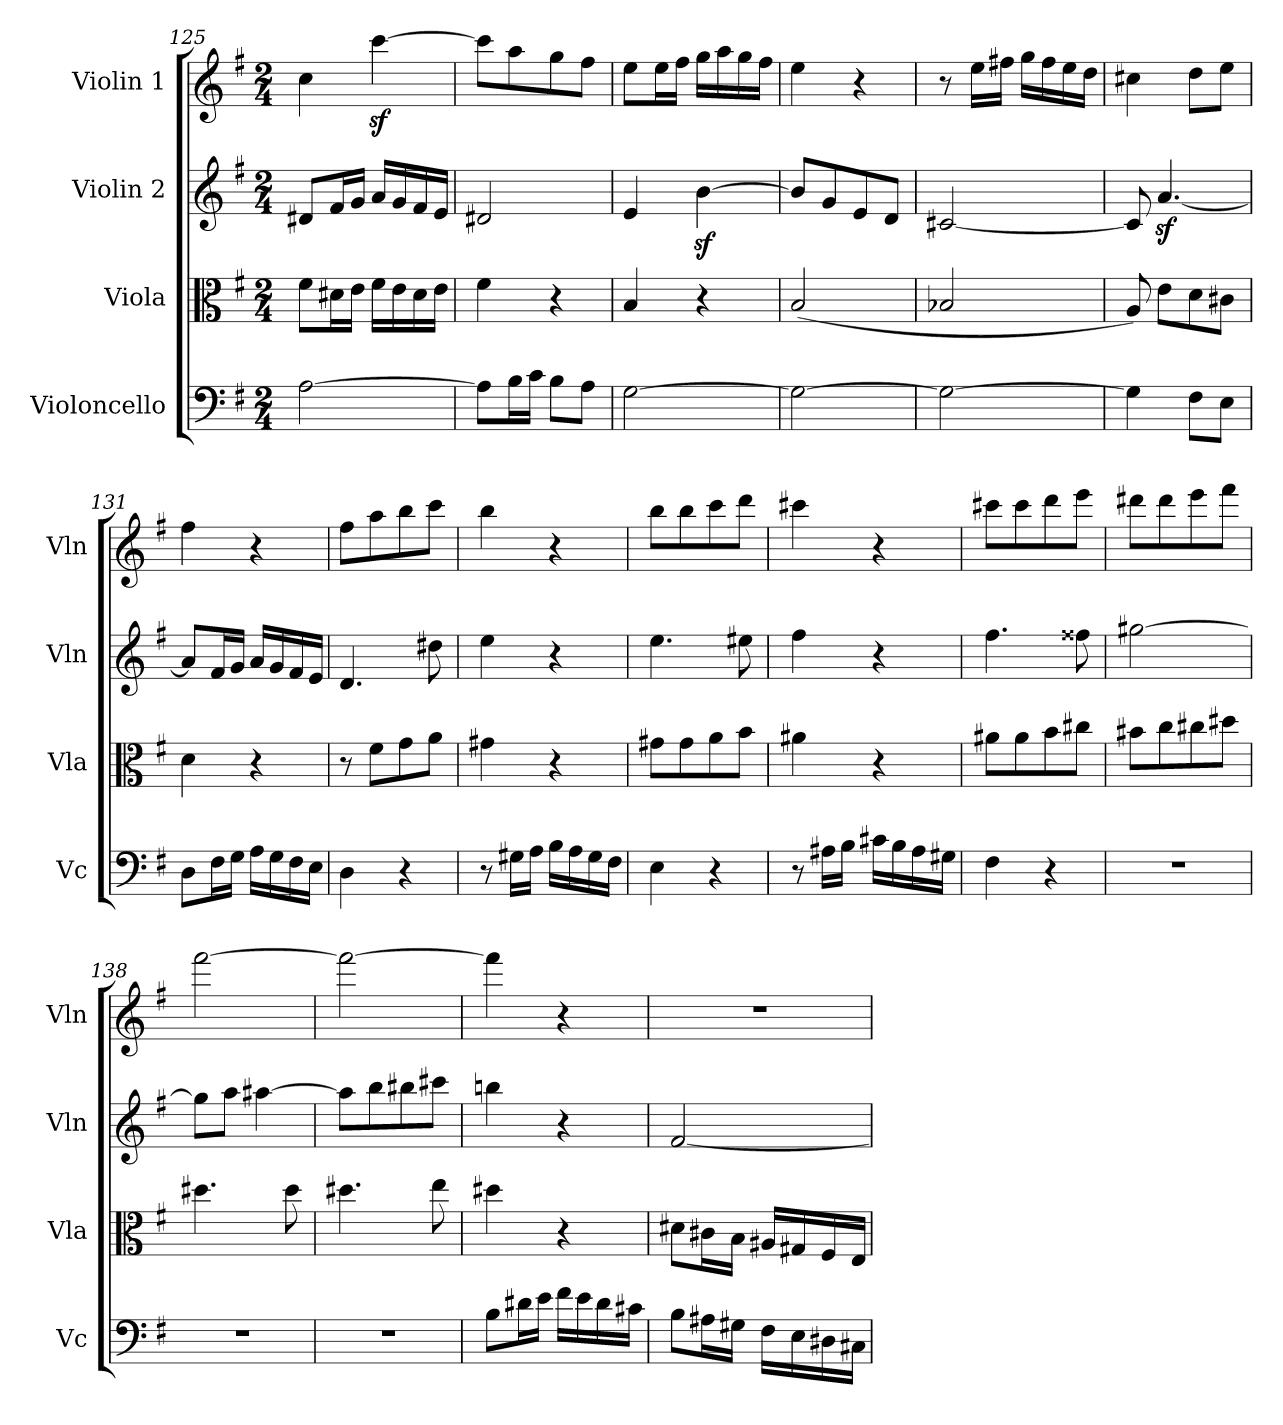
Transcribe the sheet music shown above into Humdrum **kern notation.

**kern	**kern	**kern	**kern
*part4	*part3	*part2	*part1
*staff4	*staff3	*staff2	*staff1
*I"Violoncello	*I"Viola	*I"Violin 2	*I"Violin 1
*I'Vc	*I'Vla	*I'Vln	*I'Vln
*clefF4	*clefC3	*clefG2	*clefG2
*k[f#]	*k[f#]	*k[f#]	*k[f#]
*M2/4	*M2/4	*M2/4	*M2/4
=125	=125	=125	=125
[2A\	8f#\L	8d#X/L	4cc\
.	16d#X\L	16f#/L	.
.	16e\JJ	16g/JJ	.
.	16f#\LL	16a/LL	[4cccz<\
.	16e\	16g/	.
.	16d#\	16f#/	.
.	16e\JJ	16e/JJ	.
=126	=126	=126	=126
8A\L]	4f#\	2d#X/	8ccc\L]
16B\L	.	.	8aa\
16c\JJ	.	.	.
8B\L	4r	.	8gg\
8A\J	.	.	8ff#\J
=127	=127	=127	=127
[2G\	4B/	4e/	8ee\L
.	.	.	16ee\L
.	.	.	16ff#\JJ
.	4r	[4bz<\	16gg\LL
.	.	.	16aa\
.	.	.	16gg\
.	.	.	16ff#\JJ
=128	=128	=128	=128
2G\_	(2B/	8b/L]	4ee\
.	.	8g/	.
.	.	8e/	4r
.	.	8d/J	.
=129	=129	=129	=129
2G\_	2B-X/	[2c#X/	8r
.	.	.	16ee\LL
.	.	.	16ff#X\JJ
.	.	.	16gg\LL
.	.	.	16ff#\
.	.	.	16ee\
.	.	.	16dd\JJ
=130	=130	=130	=130
4G\]	8A/)	8c#/]	4cc#X\
.	8e\L	[4.az</	.
8F#\L	8d\	.	8dd\L
8E\J	8c#X\J	.	8ee\J
!!LO:PB:g=z
=131	=131	=131	=131
8D\L	4d\	8a/L]	4ff#\
16F#\L	.	16f#/L	.
16G\JJ	.	16g/JJ	.
16A\LL	4r	16a/LL	4r
16G\	.	16g/	.
16F#\	.	16f#/	.
16E\JJ	.	16e/JJ	.
!!LO:LB:g=z
=132	=132	=132	=132
4D\	8r	4.d/	8ff#\L
.	8f#\L	.	8aa\
4r	8g\	.	8bb\
.	8a\J	8dd#X\	8ccc\J
=133	=133	=133	=133
8r	4g#X\	4ee\	4bb\
16G#X\LL	.	.	.
16A\JJ	.	.	.
16B\LL	4r	4r	4r
16A\	.	.	.
16G#\	.	.	.
16F#\JJ	.	.	.
=134	=134	=134	=134
4E\	8g#X\L	4.ee\	8bb\L
.	8g#\	.	8bb\
4r	8a\	.	8ccc\
.	8b\J	8ee#X\	8ddd\J
=135	=135	=135	=135
8r	4a#X\	4ff#\	4ccc#X\
16A#X\LL	.	.	.
16B\JJ	.	.	.
16c#X\LL	4r	4r	4r
16B\	.	.	.
16A#\	.	.	.
16G#X\JJ	.	.	.
=136	=136	=136	=136
4F#\	8a#X\L	4.ff#\	8ccc#X\L
.	8a#\	.	8ccc#\
4r	8b\	.	8ddd\
.	8cc#X\J	8ff##X\	8eee\J
=137	=137	=137	=137
2r	8b#X\L	[2gg#X\	8ddd#X\L
.	8cc\	.	8ddd#\
.	8cc#X\	.	8eee\
.	8dd#X\J	.	8fff#\J
=138	=138	=138	=138
2r	4.dd#X\	8gg#\L]	[2fff#\
.	.	8aa\J	.
.	.	[4aa#X\	.
.	8dd#\	.	.
=139	=139	=139	=139
2r	4.dd#X\	8aa#\L]	2fff#\_
.	.	8bb\	.
.	.	8bb#X\	.
.	8ee\	8ccc#X\J	.
!!LO:LB:g=z
=140	=140	=140	=140
8B\L	4dd#X\	4bbn\	4fff#\]
16d#X\L	.	.	.
16e\JJ	.	.	.
16f#\LL	4r	4r	4r
16e\	.	.	.
16d#\	.	.	.
16c#X\JJ	.	.	.
!!LO:LB:g=z
=141	=141	=141	=141
8B\L	8d#X\L	[2f#/	2r
16A#X\L	16c#X\L	.	.
16G#X\JJ	16B\JJ	.	.
16F#\LL	16A#X/LL	.	.
16E\	16G#X/	.	.
16D#X\	16F#/	.	.
16C#X\JJ	16E/JJ	.	.
=	=	=	=
*-	*-	*-	*-
